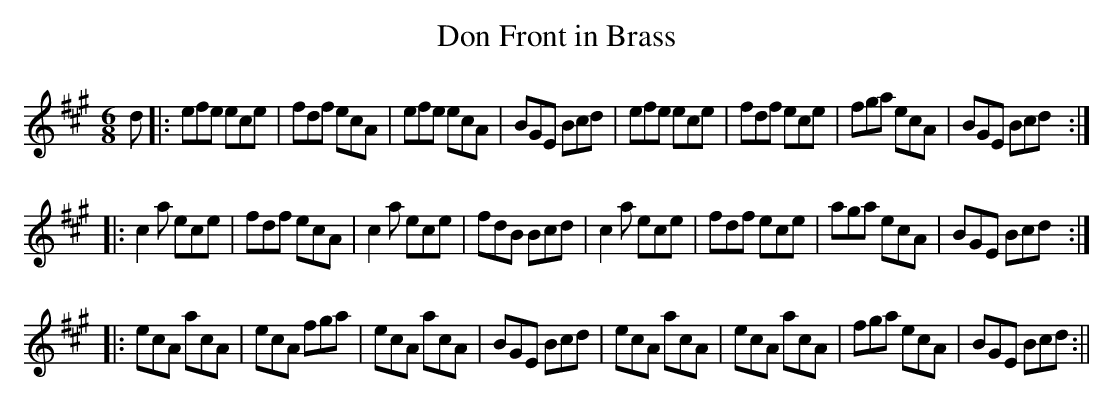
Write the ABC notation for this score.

X:1
T:Don Front in Brass
M:6/8
L:1/8
K:A
d|:efe ece|fdf ecA|efe ecA|BGE Bcd|efe ece|fdf ece|fga ecA|BGE Bcd:|
|:c2a ece|fdf ecA|c2a ece|fdB Bcd|c2a ece|fdf ece|aga ecA|BGE Bcd:|
|:ecA acA|ecA fga|ecA acA|BGE Bcd|ecA acA|ecA acA|fga ecA|BGE Bcd:||
